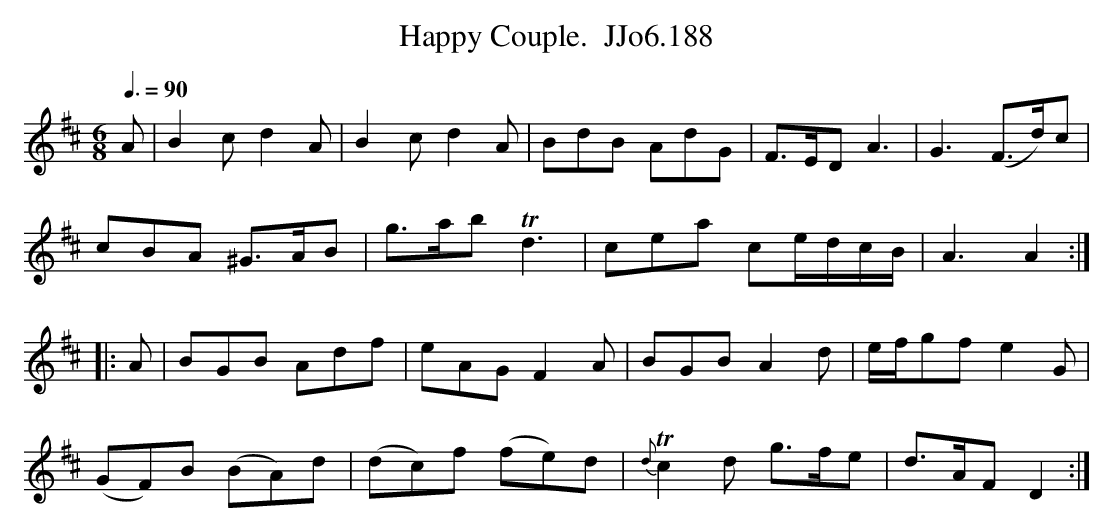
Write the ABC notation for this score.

X:1
T:Happy Couple.  JJo6.188
M:6/8
L:1/8
Q:3/8=90
K:D
A|B2c d2A|B2c d2A|BdB AdG|F>ED A3|G3 (F>d)c|
cBA ^G>AB|g>ab !trill! d3|cea ce/d/c/B/|A3 A2 :|
|:A|BGB Adf|eAG F2A|BGB A2d|e/f/gf e2G|
(GF)B (BA)d|(dc)f (fe)d|{d}!trill!c2d g>fe|d>AF D2 :|
